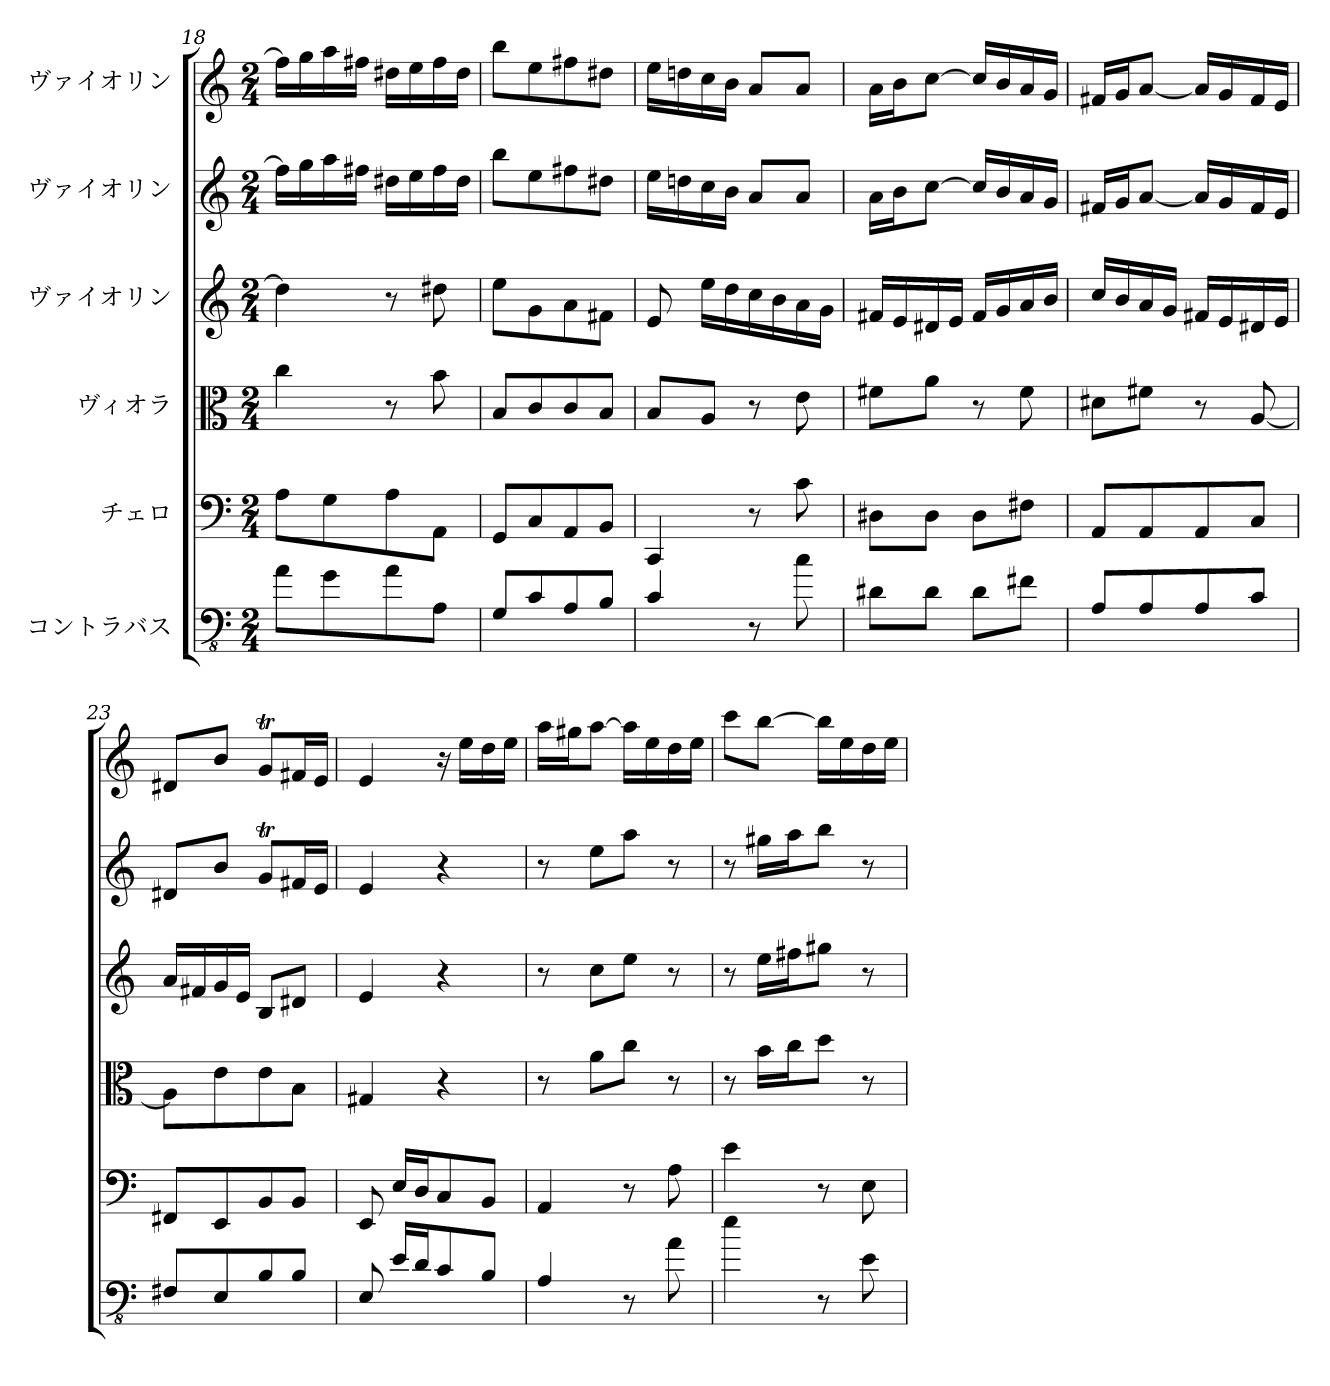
**kern	**kern	**kern	**kern	**kern	**kern
*part6	*part5	*part4	*part3	*part2	*part1
*staff6	*staff5	*staff4	*staff3	*staff2	*staff1
*I"コントラバス	*I"チェロ	*I"ヴィオラ	*I"ヴァイオリン	*I"ヴァイオリン	*I"ヴァイオリン
*clefFv4	*clefF4	*clefC3	*clefG2	*clefG2	*clefG2
*ITrd7c12	*	*	*	*	*
*k[]	*k[]	*k[]	*k[]	*k[]	*k[]
*M2/4	*M2/4	*M2/4	*M2/4	*M2/4	*M2/4
=18	=18	=18	=18	=18	=18
8AA\L	8A\L	4cc\	4dd#\]	16ff#\LL]	16ff#\LL]
.	.	.	.	16gg\	16gg\
8GG\	8G\	.	.	16aa\	16aa\
.	.	.	.	16ff#X\JJ	16ff#X\JJ
8AA\	8A\	8r	8r	16dd#X\LL	16dd#X\LL
.	.	.	.	16ee\	16ee\
8AAA\J	8AA\J	8b\	8dd#X\	16ff#\	16ff#\
.	.	.	.	16dd#\JJ	16dd#\JJ
=19	=19	=19	=19	=19	=19
8GGG/L	8GG/L	8B/L	8ee\L	8bb\L	8bb\L
8CC/	8C/	8c/	8g\	8ee\	8ee\
8AAA/	8AA/	8c/	8a\	8ff#X\	8ff#X\
8BBB/J	8BB/J	8B/J	8f#X\J	8dd#X\J	8dd#X\J
=20	=20	=20	=20	=20	=20
4CC/	4CC/	8B/L	8e/	16ee\LL	16ee\LL
.	.	.	.	16ddn\	16ddn\
.	.	8A/J	16ee\LL	16cc\	16cc\
.	.	.	16dd\	16b\JJ	16b\JJ
8r	8r	8r	16cc\	8a/L	8a/L
.	.	.	16b\	.	.
8C\	8c\	8e\	16a\	8a/J	8a/J
.	.	.	16g\JJ	.	.
=21	=21	=21	=21	=21	=21
8DD#X\L	8D#X\L	8f#X\L	16f#X/LL	16a\LL	16a\LL
.	.	.	16e/	16b\J	16b\J
8DD#\J	8D#\J	8a\J	16d#X/	[8cc\J	[8cc\J
.	.	.	16e/JJ	.	.
8DD#\L	8D#\L	8r	16f#/LL	16cc/LL]	16cc/LL]
.	.	.	16g/	16b/	16b/
8FF#X\J	8F#X\J	8f#\	16a/	16a/	16a/
.	.	.	16b/JJ	16g/JJ	16g/JJ
=22	=22	=22	=22	=22	=22
8AAA/L	8AA/L	8d#X\L	16cc/LL	16f#X/LL	16f#X/LL
.	.	.	16b/	16g/J	16g/J
8AAA/	8AA/	8f#X\J	16a/	[8a/J	[8a/J
.	.	.	16g/JJ	.	.
8AAA/	8AA/	8r	16f#X/LL	16a/LL]	16a/LL]
.	.	.	16e/	16g/	16g/
8CC/J	8C/J	[8A/	16d#X/	16f#/	16f#/
.	.	.	16e/JJ	16e/JJ	16e/JJ
!!LO:PB:g=z
=23	=23	=23	=23	=23	=23
8FFF#X/L	8FF#X/L	8A\L]	16a/LL	8d#X/L	8d#X/L
.	.	.	16f#X/	.	.
8EEE/	8EE/	8e\	16g/	8b/J	8b/J
.	.	.	16e/JJ	.	.
8BBB/	8BB/	8e\	8B/L	8gT/L	8gT/L
8BBB/J	8BB/J	8B\J	8d#X/J	16f#X/L	16f#X/L
.	.	.	.	16e/JJ	16e/JJ
=24	=24	=24	=24	=24	=24
8EEE/	8EE/	4G#X/	4e/	4e/	4e/
16EE/LL	16E/LL	.	.	.	.
16DD/J	16D/J	.	.	.	.
8CC/	8C/	4r	4r	4r	16r
.	.	.	.	.	16ee\LL
8BBB/J	8BB/J	.	.	.	16dd\
.	.	.	.	.	16ee\JJ
=25	=25	=25	=25	=25	=25
4AAA/	4AA/	8r	8r	8r	16aa\LL
.	.	.	.	.	16gg#X\J
.	.	8a\L	8cc\L	8ee\L	[8aa\J
8r	8r	8cc\J	8ee\J	8aa\J	16aa\LL]
.	.	.	.	.	16ee\
8AA\	8A\	8r	8r	8r	16dd\
.	.	.	.	.	16ee\JJ
=26	=26	=26	=26	=26	=26
4E\	4e\	8r	8r	8r	8ccc\L
.	.	16b\LL	16ee\LL	16gg#X\LL	[8bb\J
.	.	16cc\J	16ff#X\J	16aa\J	.
8r	8r	8dd\J	8gg#X\J	8bb\J	16bb\LL]
.	.	.	.	.	16ee\
8EE\	8E\	8r	8r	8r	16dd\
.	.	.	.	.	16ee\JJ
=	=	=	=	=	=
*-	*-	*-	*-	*-	*-
